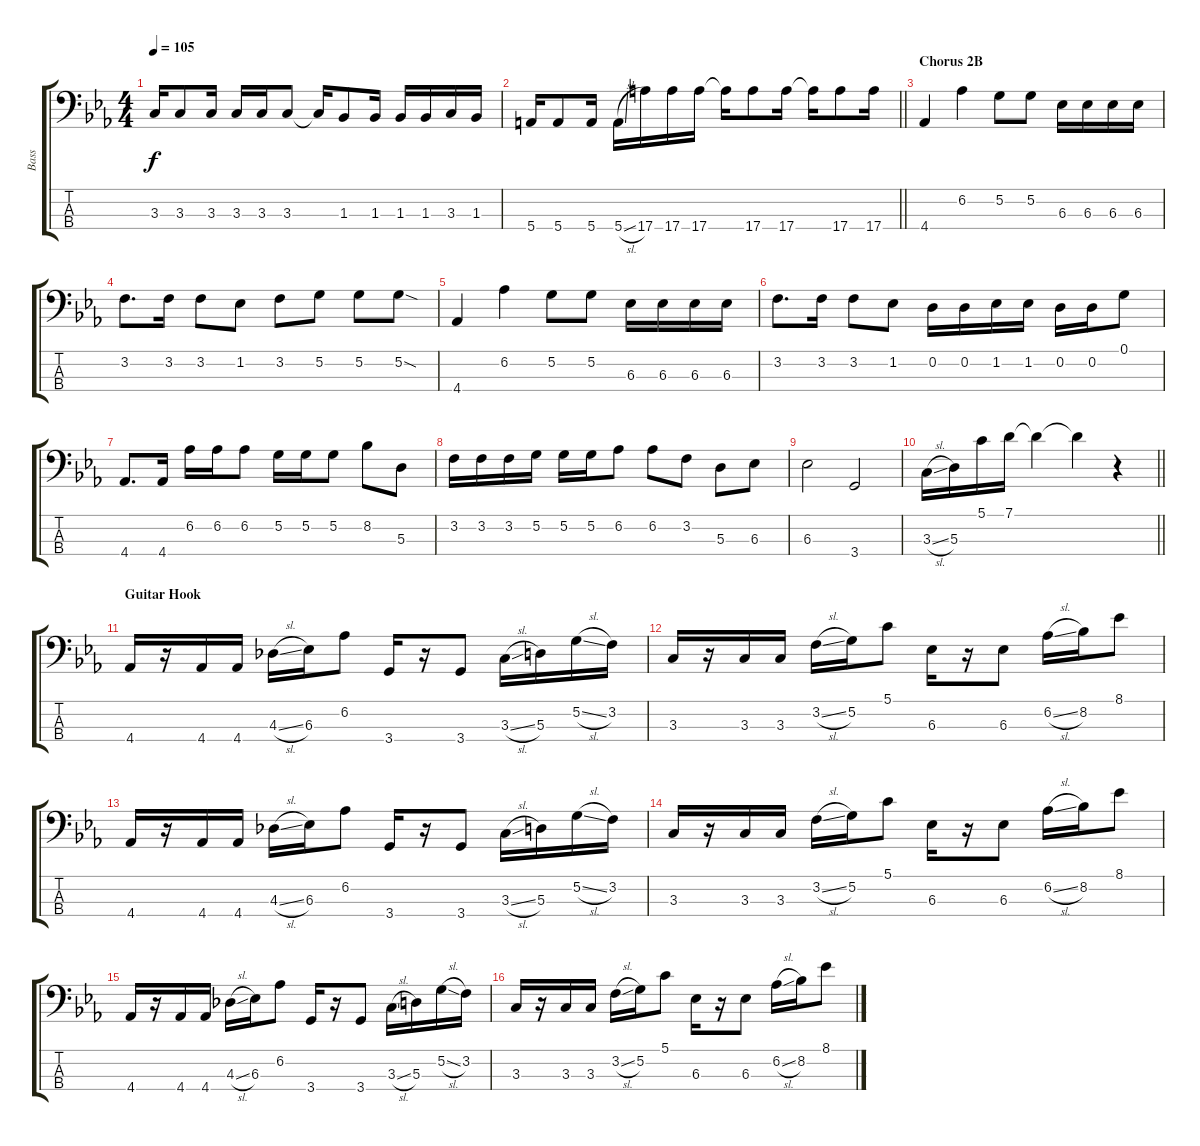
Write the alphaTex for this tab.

\track ("Bass" "Bass") {instrument electricbassfinger}
\staff {score tabs}
\tuning (G2 D2 A1 E1) {hide}
\ts (4 4)
\tempo 105
\clef f4
\ks eb
3.3.16{dy f} 3.3.8 3.3.16 3.3.16 3.3.16 3.3.8 3.3{t}.16 1.3.8 1.3.16 1.3.16 1.3.16 3.3.16 1.3.16 |
\barLineRight lightlight
5.4.16 5.4.8 5.4.16 5.4{sl}.16 17.4.16 17.4.16 17.4.16 17.4{t}.16 17.4.8 17.4.16 17.4{t}.16 17.4.8 17.4.16 |
\section ("" "Chorus 2B")
4.4.4 6.2.4 5.2.8 5.2.8 6.3.16 6.3.16 6.3.16 6.3.16 |
3.2.8{d} 3.2.16 3.2.8 1.2.8 3.2.8 5.2.8 5.2.8 5.2{sod}.8 |
4.4.4 6.2.4 5.2.8 5.2.8 6.3.16 6.3.16 6.3.16 6.3.16 |
3.2.8{d} 3.2.16 3.2.8 1.2.8 0.2.16 0.2.16 1.2.16 1.2.16 0.2.16 0.2.16 0.1.8 |
4.4.8{d} 4.4.16 6.2.16 6.2.16 6.2.8 5.2.16 5.2.16 5.2.8 8.2.8 5.3.8 |
3.2.16 3.2.16 3.2.16 5.2.16 5.2.16 5.2.16 6.2.8 6.2.8 3.2.8 5.3.8 6.3.8 |
6.3.2 3.4.2 |
\barLineRight lightlight
3.3{sl}.16 5.3.16 5.1.16 7.1.16 7.1{t}.4 7.1{t}.4 r.4 |
\section ("" "Guitar Hook")
4.4.16 r.16 4.4.16 4.4.16 4.3{sl}.16 6.3.16 6.2.8 3.4.16 r.16 3.4.8 3.3{sl}.16 5.3.16 5.2{sl}.16 3.2.16 |
3.3.16 r.16 3.3.16 3.3.16 3.2{sl}.16 5.2.16 5.1.8 6.3.16 r.16 6.3.8 6.2{sl}.16 8.2.16 8.1.8 |
4.4.16 r.16 4.4.16 4.4.16 4.3{sl}.16 6.3.16 6.2.8 3.4.16 r.16 3.4.8 3.3{sl}.16 5.3.16 5.2{sl}.16 3.2.16 |
3.3.16 r.16 3.3.16 3.3.16 3.2{sl}.16 5.2.16 5.1.8 6.3.16 r.16 6.3.8 6.2{sl}.16 8.2.16 8.1.8 |
4.4.16 r.16 4.4.16 4.4.16 4.3{sl}.16 6.3.16 6.2.8 3.4.16 r.16 3.4.8 3.3{sl}.16 5.3.16 5.2{sl}.16 3.2.16 |
3.3.16 r.16 3.3.16 3.3.16 3.2{sl}.16 5.2.16 5.1.8 6.3.16 r.16 6.3.8 6.2{sl}.16 8.2.16 8.1.8
